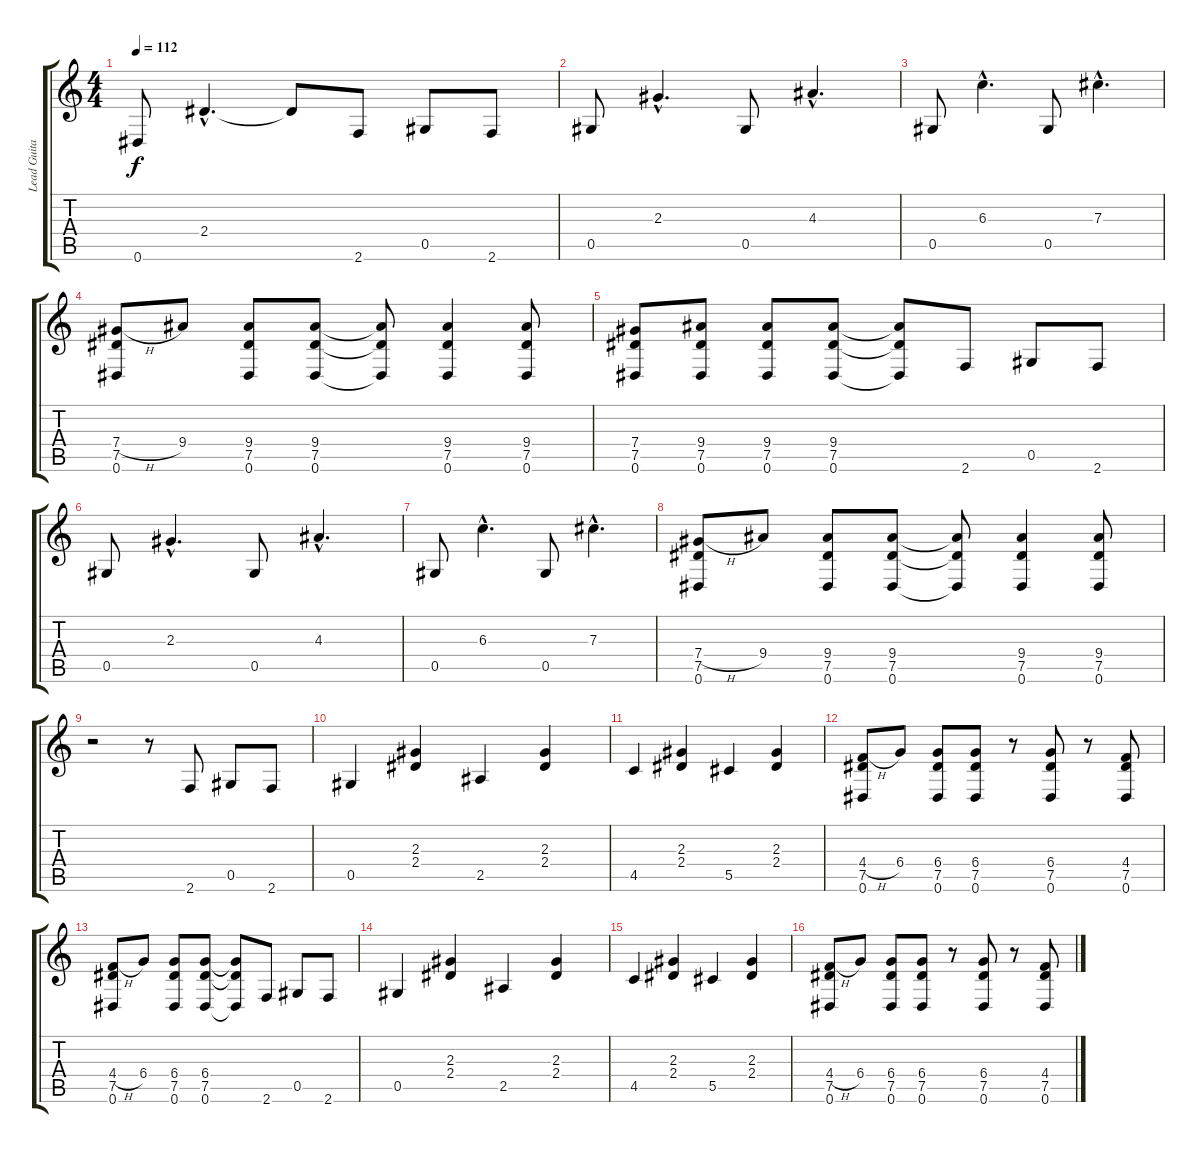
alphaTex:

\track ("Lead Guitars" "Lead Guita") {instrument distortionguitar}
\staff {score tabs}
\tuning (Eb4 Bb3 Gb3 Db3 Ab2 Eb2) {hide}
\ts (4 4)
\tempo 112
\clef g2
\ks c
0.6.8{dy f} 2.4{hac}.4{d} 2.4{t}.8 2.6.8 0.5.8 2.6.8 |
0.5.8 2.3{hac}.4{d} 0.5.8 4.3{hac}.4{d} |
0.5.8 6.3{hac}.4{d} 0.5.8 7.3{hac}.4{d} |
(7.4{h} 7.5 0.6).8 9.4.8 (9.4 7.5 0.6).8 (9.4 7.5 0.6).8 (9.4{t} 7.5{t} 0.6{t}).8 (9.4 7.5 0.6).4 (9.4 7.5 0.6).8 |
(7.4 7.5 0.6).8 (9.4 7.5 0.6).8 (9.4 7.5 0.6).8 (9.4 7.5 0.6).8 (9.4{t} 7.5{t} 0.6{t}).8 2.6.8 0.5.8 2.6.8 |
0.5.8 2.3{hac}.4{d} 0.5.8 4.3{hac}.4{d} |
0.5.8 6.3{hac}.4{d} 0.5.8 7.3{hac}.4{d} |
(7.4{h} 7.5 0.6).8 9.4.8 (9.4 7.5 0.6).8 (9.4 7.5 0.6).8 (9.4{t} 7.5{t} 0.6{t}).8 (9.4 7.5 0.6).4 (9.4 7.5 0.6).8 |
r.2 r.8 2.6.8 0.5.8 2.6.8 |
0.5.4 (2.3 2.4).4 2.5.4 (2.3 2.4).4 |
4.5.4 (2.3 2.4).4 5.5.4 (2.3 2.4).4 |
(4.4{h} 7.5 0.6).8 6.4.8 (6.4 7.5 0.6).8 (6.4 7.5 0.6).8 r.8 (6.4 7.5 0.6).8 r.8 (4.4 7.5 0.6).8 |
(4.4{h} 7.5 0.6).8 6.4.8 (6.4 7.5 0.6).8 (6.4 7.5 0.6).8 (6.4{t} 7.5{t} 0.6{t}).8 2.6.8 0.5.8 2.6.8 |
0.5.4 (2.3 2.4).4 2.5.4 (2.3 2.4).4 |
4.5.4 (2.3 2.4).4 5.5.4 (2.3 2.4).4 |
(4.4{h} 7.5 0.6).8 6.4.8 (6.4 7.5 0.6).8 (6.4 7.5 0.6).8 r.8 (6.4 7.5 0.6).8 r.8 (4.4 7.5 0.6).8
